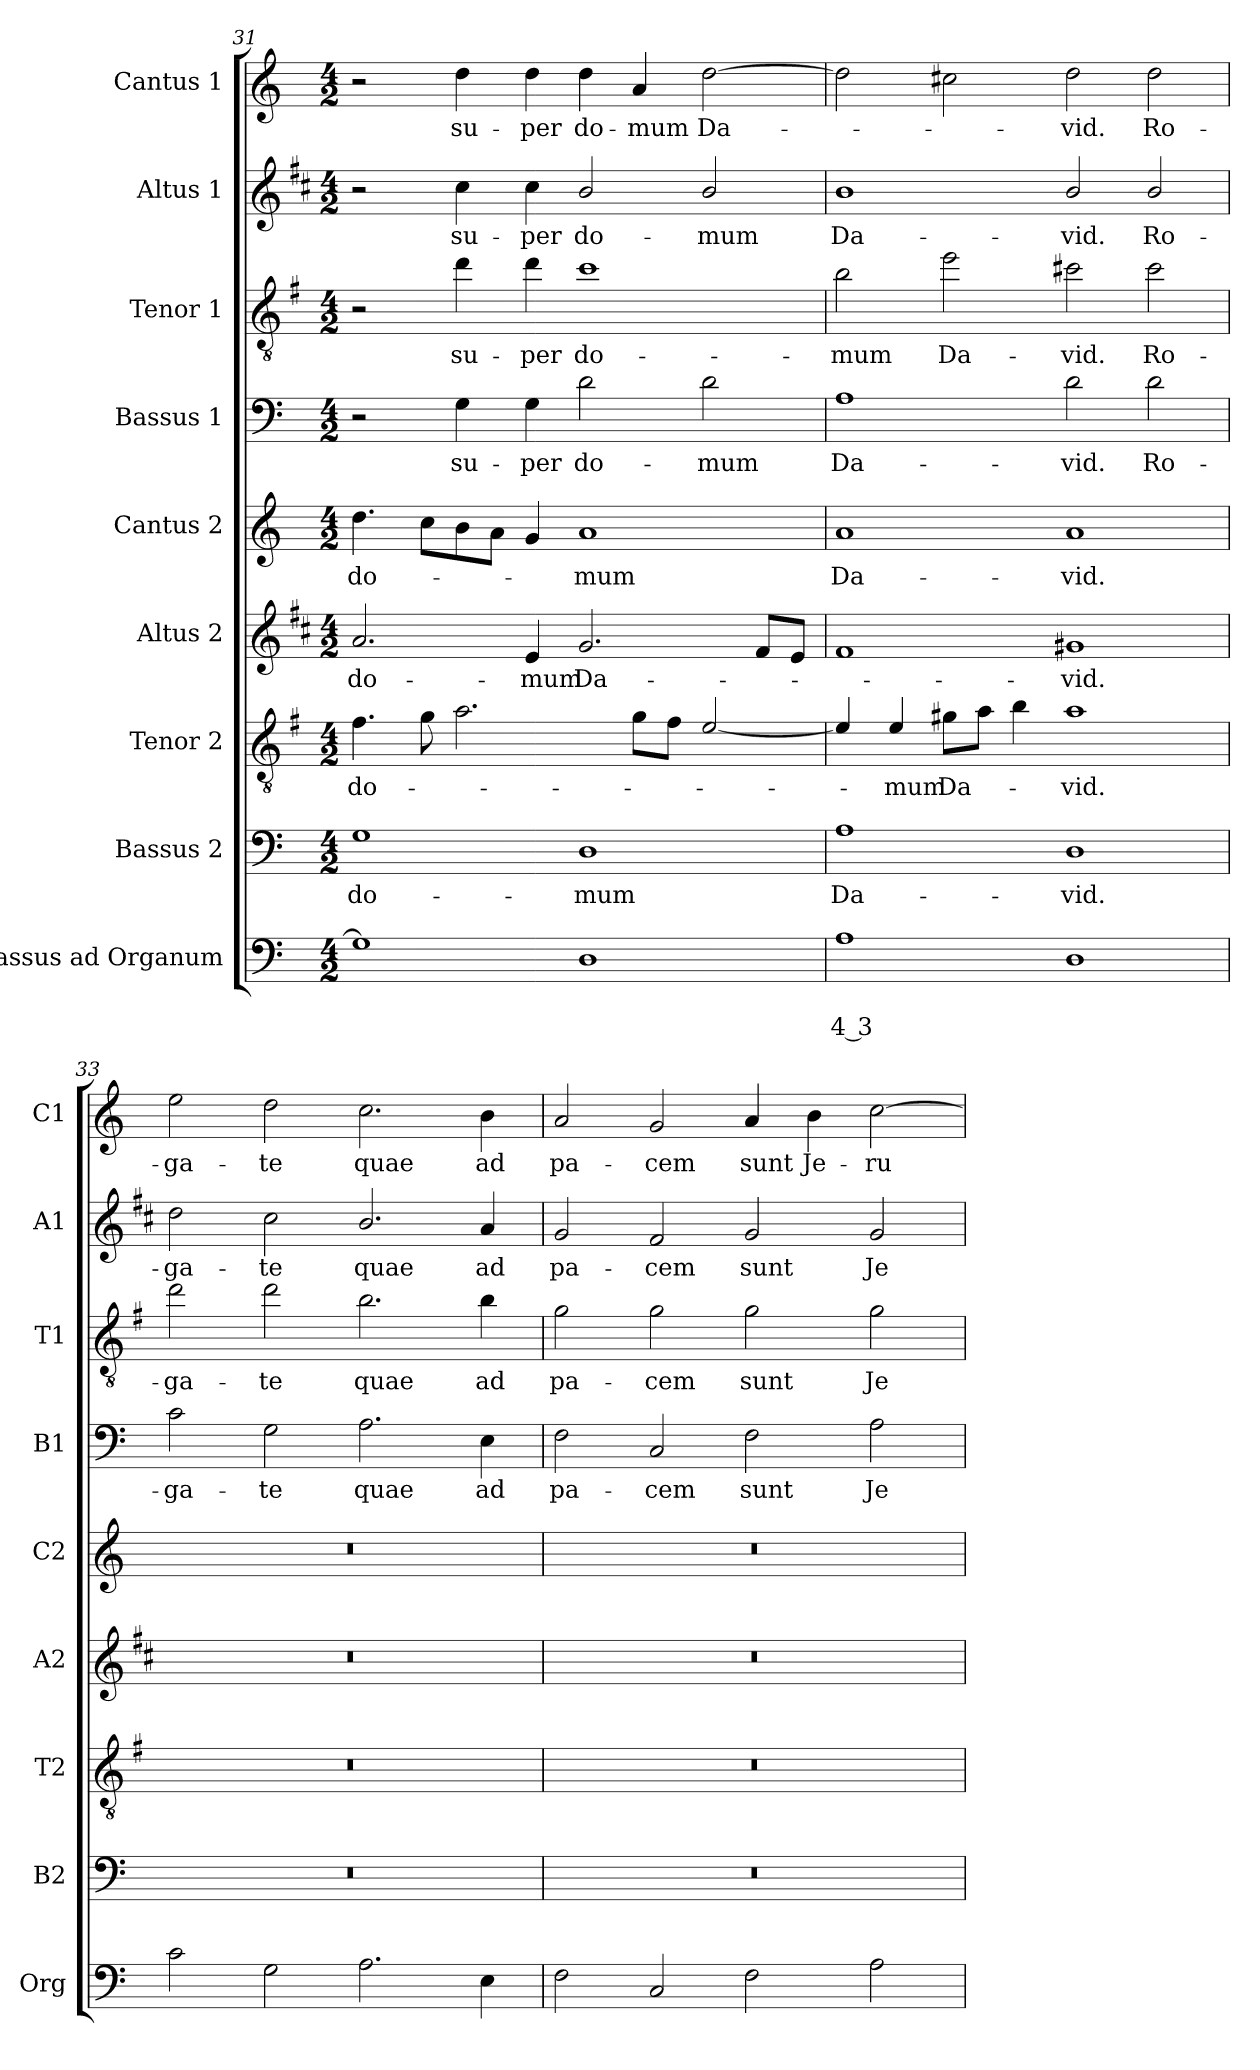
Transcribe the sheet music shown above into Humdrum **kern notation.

**kern	**text	**text	**kern	**text	**kern	**text	**kern	**text	**kern	**text	**kern	**text	**kern	**text	**kern	**text	**kern	**text
*part9	*part9	*part9	*part8	*part8	*part7	*part7	*part6	*part6	*part5	*part5	*part4	*part4	*part3	*part3	*part2	*part2	*part1	*part1
*staff9	*staff9	*staff9	*staff8	*staff8	*staff7	*staff7	*staff6	*staff6	*staff5	*staff5	*staff4	*staff4	*staff3	*staff3	*staff2	*staff2	*staff1	*staff1
*I"Bassus ad Organum	*	*	*I"Bassus 2	*	*I"Tenor 2	*	*I"Altus 2	*	*I"Cantus 2	*	*I"Bassus 1	*	*I"Tenor 1	*	*I"Altus 1	*	*I"Cantus 1	*
*I'Org	*	*	*I'B2	*	*I'T2	*	*I'A2	*	*I'C2	*	*I'B1	*	*I'T1	*	*I'A1	*	*I'C1	*
*clefF4	*	*	*clefF4	*	*clefGv2	*	*clefG2	*	*clefG2	*	*clefF4	*	*clefGv2	*	*clefG2	*	*clefG2	*
*	*	*	*	*	*ITrd4c7	*	*ITrd1c2	*	*	*	*	*	*ITrd4c7	*	*ITrd1c2	*	*	*
*k[]	*	*	*k[]	*	*k[]	*	*k[]	*	*k[]	*	*k[]	*	*k[]	*	*k[]	*	*k[]	*
*C:	*	*	*C:	*	*C:	*	*C:	*	*C:	*	*C:	*	*C:	*	*C:	*	*C:	*
*M4/2	*	*	*M4/2	*	*M4/2	*	*M4/2	*	*M4/2	*	*M4/2	*	*M4/2	*	*M4/2	*	*M4/2	*
=31	=31	=31	=31	=31	=31	=31	=31	=31	=31	=31	=31	=31	=31	=31	=31	=31	=31	=31
!	!	!	!	!LO:LY:b	!	!LO:LY:b	!	!LO:LY:b	!	!LO:LY:b	!	!	!	!	!	!	!	!
1G]	.	.	1G	do-	4.B\	do-	2.g/	do-	4.dd\	do-	2r	.	2r	.	2r	.	2r	.
.	.	.	.	.	8c\	.	.	.	8cc\L	.	.	.	.	.	.	.	.	.
!	!	!	!	!	!	!	!	!	!	!	!	!LO:LY:b	!	!LO:LY:b	!	!LO:LY:b	!	!LO:LY:b
.	.	.	.	.	2.d\	.	.	.	8b\	.	4G\	su-	4g\	su-	4b\	su-	4dd\	su-
.	.	.	.	.	.	.	.	.	8a\J	.	.	.	.	.	.	.	.	.
!	!	!	!	!	!	!	!	!LO:LY:b	!	!	!	!LO:LY:b	!	!LO:LY:b	!	!LO:LY:b	!	!LO:LY:b
.	.	.	.	.	.	.	4d/	-mum	4g/	.	4G\	-per	4g\	-per	4b\	-per	4dd\	-per
!	!	!	!	!LO:LY:b	!	!	!	!LO:LY:b	!	!LO:LY:b	!	!LO:LY:b	!	!LO:LY:b	!	!LO:LY:b	!	!LO:LY:b
1D	.	.	1D	-mum	.	.	2.f/	Da-	1a	-mum	2d\	do-	1f	do-	2a/	do-	4dd\	do-
!	!	!	!	!	!	!	!	!	!	!	!	!	!	!	!	!	!	!LO:LY:b
.	.	.	.	.	8c\L	.	.	.	.	.	.	.	.	.	.	.	4a/	-mum
.	.	.	.	.	8B\J	.	.	.	.	.	.	.	.	.	.	.	.	.
!	!	!	!	!	!	!	!	!	!	!	!	!LO:LY:b	!	!	!	!LO:LY:b	!	!LO:LY:b
.	.	.	.	.	[2A/	.	.	.	.	.	2d\	-mum	.	.	2a/	-mum	[2dd\	Da-
.	.	.	.	.	.	.	8e/L	.	.	.	.	.	.	.	.	.	.	.
.	.	.	.	.	.	.	8d/J	.	.	.	.	.	.	.	.	.	.	.
=32	=32	=32	=32	=32	=32	=32	=32	=32	=32	=32	=32	=32	=32	=32	=32	=32	=32	=32
!	!	!LO:LY:b	!	!LO:LY:b	!	!	!	!	!	!LO:LY:b	!	!LO:LY:b	!	!LO:LY:b	!	!LO:LY:b	!	!
1A	.	4 3	1A	Da-	4A/]	.	1e	.	1a	Da-	1A	Da-	2e\	-mum	1a	Da-	2dd\]	.
!	!	!	!	!	!	!LO:LY:b	!	!	!	!	!	!	!	!	!	!	!	!
.	.	.	.	.	4A/	-mum	.	.	.	.	.	.	.	.	.	.	.	.
!	!	!	!	!	!	!LO:LY:b	!	!	!	!	!	!	!	!LO:LY:b	!	!	!	!
.	.	.	.	.	8c#X\L	Da-	.	.	.	.	.	.	2a\	Da-	.	.	2cc#X\	.
.	.	.	.	.	8d\J	.	.	.	.	.	.	.	.	.	.	.	.	.
.	.	.	.	.	4e\	.	.	.	.	.	.	.	.	.	.	.	.	.
!	!	!	!	!LO:LY:b	!	!LO:LY:b	!	!LO:LY:b	!	!LO:LY:b	!	!LO:LY:b	!	!LO:LY:b	!	!LO:LY:b	!	!LO:LY:b
1D	.	.	1D	-vid.	1d	-vid.	1f#X	-vid.	1a	-vid.	2d\	-vid.	2f#X\	-vid.	2a/	-vid.	2dd\	-vid.
!	!	!	!	!	!	!	!	!	!	!	!	!LO:LY:b	!	!LO:LY:b	!	!LO:LY:b	!	!LO:LY:b
.	.	.	.	.	.	.	.	.	.	.	2d\	Ro-	2f#\	Ro-	2a/	Ro-	2dd\	Ro-
!!LO:LB:g=z
=33	=33	=33	=33	=33	=33	=33	=33	=33	=33	=33	=33	=33	=33	=33	=33	=33	=33	=33
!	!	!	!	!	!	!	!	!	!	!	!	!LO:LY:b	!	!LO:LY:b	!	!LO:LY:b	!	!LO:LY:b
2c\	.	.	0r	.	0r	.	0r	.	0r	.	2c\	-ga-	2g\	-ga-	2cc\	-ga-	2ee\	-ga-
!	!	!	!	!	!	!	!	!	!	!	!	!LO:LY:b	!	!LO:LY:b	!	!LO:LY:b	!	!LO:LY:b
2G\	.	.	.	.	.	.	.	.	.	.	2G\	-te	2g\	-te	2b\	-te	2dd\	-te
!	!	!	!	!	!	!	!	!	!	!	!	!LO:LY:b	!	!LO:LY:b	!	!LO:LY:b	!	!LO:LY:b
2.A\	.	.	.	.	.	.	.	.	.	.	2.A\	quae	2.e\	quae	2.a/	quae	2.cc\	quae
!	!	!	!	!	!	!	!	!	!	!	!	!LO:LY:b	!	!LO:LY:b	!	!LO:LY:b	!	!LO:LY:b
4E\	.	.	.	.	.	.	.	.	.	.	4E\	ad	4e\	ad	4g/	ad	4b\	ad
=34	=34	=34	=34	=34	=34	=34	=34	=34	=34	=34	=34	=34	=34	=34	=34	=34	=34	=34
!	!	!	!	!	!	!	!	!	!	!	!	!LO:LY:b	!	!LO:LY:b	!	!LO:LY:b	!	!LO:LY:b
2F\	.	.	0r	.	0r	.	0r	.	0r	.	2F\	pa-	2c\	pa-	2f/	pa-	2a/	pa-
!	!	!	!	!	!	!	!	!	!	!	!	!LO:LY:b	!	!LO:LY:b	!	!LO:LY:b	!	!LO:LY:b
2C/	.	.	.	.	.	.	.	.	.	.	2C/	-cem	2c\	-cem	2e/	-cem	2g/	-cem
!	!	!	!	!	!	!	!	!	!	!	!	!LO:LY:b	!	!LO:LY:b	!	!LO:LY:b	!	!LO:LY:b
2F\	.	.	.	.	.	.	.	.	.	.	2F\	sunt	2c\	sunt	2f/	sunt	4a/	sunt
!	!	!	!	!	!	!	!	!	!	!	!	!	!	!	!	!	!	!LO:LY:b
.	.	.	.	.	.	.	.	.	.	.	.	.	.	.	.	.	4b\	Je-
!	!	!	!	!	!	!	!	!	!	!	!	!LO:LY:b	!	!LO:LY:b	!	!LO:LY:b	!	!LO:LY:b
2A\	.	.	.	.	.	.	.	.	.	.	2A\	Je-	2c\	Je-	2f/	Je-	[2cc\	-ru-
=	=	=	=	=	=	=	=	=	=	=	=	=	=	=	=	=	=	=
*-	*-	*-	*-	*-	*-	*-	*-	*-	*-	*-	*-	*-	*-	*-	*-	*-	*-	*-
